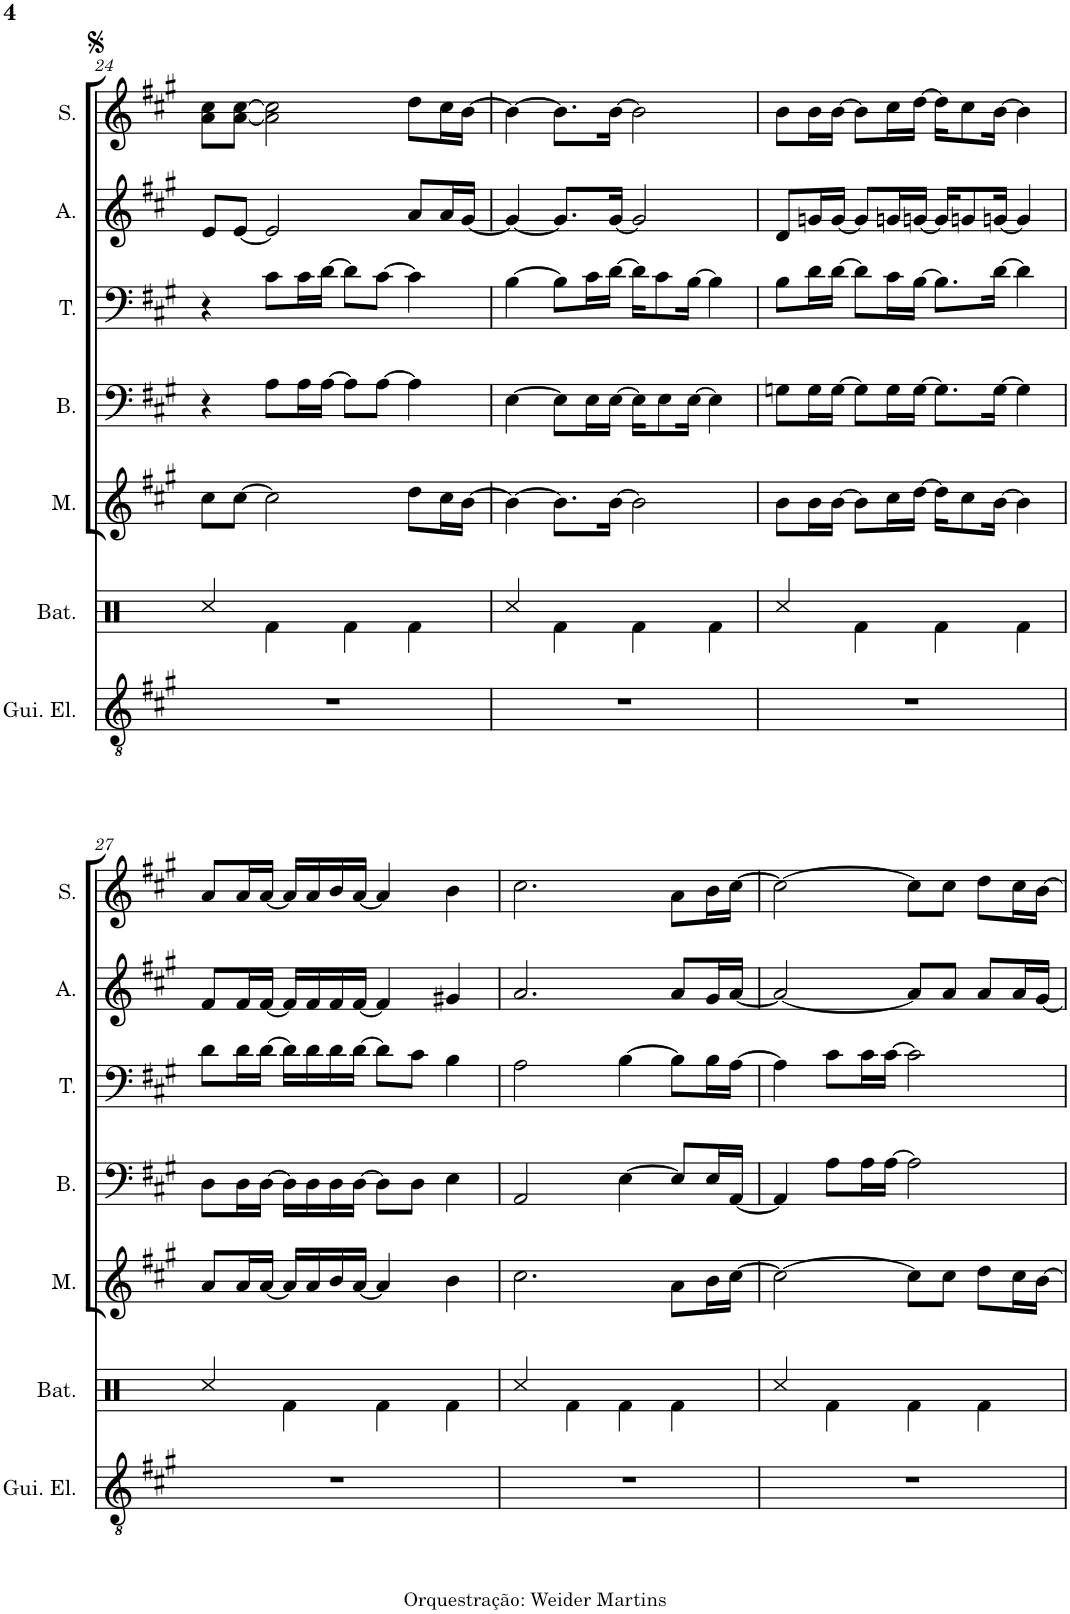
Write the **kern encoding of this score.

**kern	**kern	**kern	**kern	**kern	**kern	**kern
*part7	*part6	*part5	*part4	*part3	*part2	*part1
*staff7	*staff6	*staff5	*staff4	*staff3	*staff2	*staff1
*I"Guitarra elétrica	*I"Bateria	*I"Mulheres	*I"Bass	*I"Tenor	*I"Alto	*I"Soprano
*I'Gui. El.	*I'Bat.	*I'M.	*I'B.	*I'T.	*I'A.	*I'S.
!!LO:PB:g=z
*clefGv2	*clefX	*clefG2	*clefF4	*clefF4	*clefG2	*clefG2
*k[f#c#g#]	*k[f#c#g#]	*k[f#c#g#]	*k[f#c#g#]	*k[f#c#g#]	*k[f#c#g#]	*k[f#c#g#]
*M4/4	*M4/4	*M4/4	*M4/4	*M4/4	*M4/4	*M4/4
=24	=24	=24	=24	=24	=24	=24
1r	4Rcc/	8cc#\L	4r	4r	8cc#/L	8a\ 8cc#\L
.	.	[8cc#\J	.	.	[8e/J	[8a\ [8cc#\J
.	4Rf\	2cc#\]	8A\L	8c#\L	2e/]	2a\] 2cc#\]
.	.	.	16A\L	16c#\L	.	.
.	.	.	[16A\JJ	[16d\JJ	.	.
.	4Rf\	.	8A\L]	8d\L]	.	.
.	.	.	[8A\J	[8c#\J	.	.
.	4Rf\	8dd\L	4A\]	4c#\]	8a/L	8dd\L
.	.	16cc#\L	.	.	16a/L	16cc#\L
.	.	[16b\JJ	.	.	[16g#/JJ	[16b\JJ
=25	=25	=25	=25	=25	=25	=25
1r	4Rcc/	4b\_	[4E\	[4B\	4g#/_	4b\_
.	4Rf\	8.b\L]	8E\L]	8B\L]	8.g#/L]	8.b\L]
.	.	.	16F#\L	16c#\L	.	.
.	.	[16b\Jk	[16E\JJ	[16d\JJ	[16g#/Jk	[16b\Jk
.	4Rf\	2b\]	16E\KL]	16d\KL]	2g#/]	2b\]
.	.	.	8F#\	8c#\	.	.
.	.	.	[16E\Jk	[16B\Jk	.	.
.	4Rf\	.	4E\]	4B\]	.	.
=26	=26	=26	=26	=26	=26	=26
1r	4Rcc/	8b\L	8Gn\L	8B\L	8d/L	8b\L
.	.	16b\L	16G\L	16d\L	16gn/L	16b\L
.	.	[16b\JJ	[16G\JJ	[16d\JJ	[16g/JJ	[16b\JJ
.	4Rf\	8b\L]	8G\L]	8d\L]	8g/L]	8b\L]
.	.	16cc#\L	16G\L	16c#\L	16gn/L	16cc#\L
.	.	[16dd\JJ	[16G\JJ	[16B\JJ	[16gn/JJ	[16dd\JJ
.	4Rf\	16dd\KL]	8.G\L]	8.B\L]	16g/KL]	16dd\KL]
.	.	8cc#\	.	.	8gn/	8cc#\
.	.	[16b\Jk	[16G\Jk	[16d\Jk	[16gn/Jk	[16b\Jk
.	4Rf\	4b\]	4G\]	4d\]	4g/]	4b\]
!!LO:LB:g=z
=27	=27	=27	=27	=27	=27	=27
1r	4Rcc/	8a/L	8D\L	8d\L	8f#/L	8a/L
.	.	16a/L	16D\L	16d\L	16f#/L	16a/L
.	.	[16a/JJ	[16D\JJ	[16d\JJ	[16f#/JJ	[16a/JJ
.	4Rf\	16a/LL]	16D\LL]	16d\LL]	16f#/LL]	16a/LL]
.	.	16a/	16D\	16d\	16f#/	16a/
.	.	16b/	16D\	16d\	16f#/	16b/
.	.	[16a/JJ	[16D\JJ	[16d\JJ	[16f#/JJ	[16a/JJ
.	4Rf\	4a/]	8D\L]	8d\L]	4f#/]	4a/]
.	.	.	8D\J	8c#\J	.	.
.	4Rf\	4b\	4E\	4B\	4g#X/	4b\
=28	=28	=28	=28	=28	=28	=28
1r	4Rcc/	2.cc#\	2AA/	2A\	2.a/	2.cc#\
.	4Rf\	.	.	.	.	.
.	4Rf\	.	[4E\	[4B\	.	.
.	4Rf\	8a\L	8E/L]	8B\L]	8a/L	8a\L
.	.	16b\L	16E/L	16B\L	16g#/L	16b\L
.	.	[16cc#\JJ	[16AA/JJ	[16A\JJ	[16a/JJ	[16cc#\JJ
=29	=29	=29	=29	=29	=29	=29
1r	4Rcc/	2cc#\_	4AA/]	4A\]	2a/_	2cc#\_
.	4Rf\	.	8A\L	8c#\L	.	.
.	.	.	16A\L	16c#\L	.	.
.	.	.	[16A\JJ	[16c#\JJ	.	.
.	4Rf\	8cc#\L]	2A\]	2c#\]	8a/L]	8cc#\L]
.	.	8cc#\J	.	.	8a/J	8cc#\J
.	4Rf\	8dd\L	.	.	8a/L	8dd\L
.	.	16cc#\L	.	.	16a/L	16cc#\L
.	.	[16b\JJ	.	.	[16g#/JJ	[16b\JJ
=	=	=	=	=	=	=
*-	*-	*-	*-	*-	*-	*-
